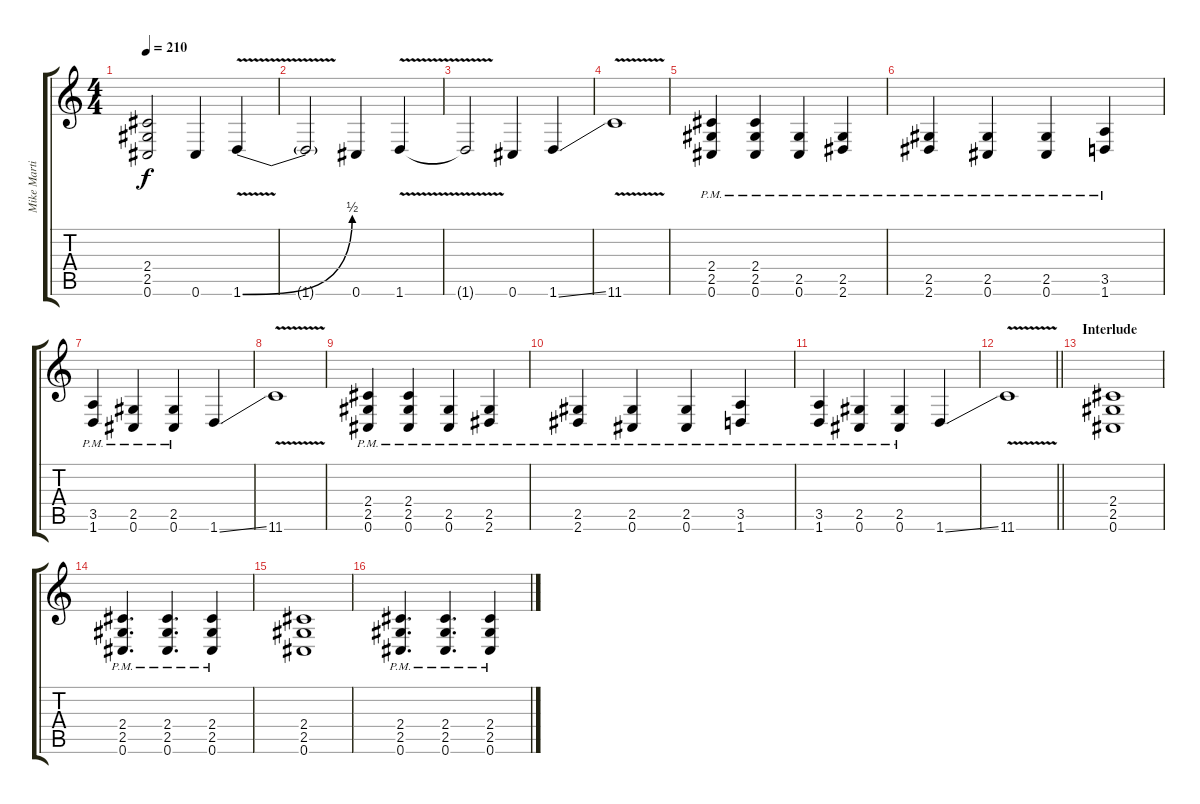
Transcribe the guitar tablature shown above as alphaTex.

\track ("Mike Martin" "Mike Marti") {instrument overdrivenguitar}
\staff {score tabs}
\tuning (Db4 Ab3 E3 B2 Gb2 Db2) {hide}
\ts (4 4)
\tempo 210
\clef g2
\ks c
(2.4 2.5 0.6).2{dy f} 0.6.4 1.6{be (bend 0 0 60 2) v}.4 |
1.6{t}.2 0.6.4 1.6{v}.4 |
1.6{t}.2 0.6.4 1.6{ss}.4 |
11.6{v}.1 |
(2.4{pm} 2.5{pm} 0.6{pm}).4 (2.4{pm} 2.5{pm} 0.6{pm}).4 (2.5{pm} 0.6{pm}).4 (2.5{pm} 2.6{pm}).4 |
(2.5{pm} 2.6{pm}).4 (2.5{pm} 0.6{pm}).4 (2.5{pm} 0.6{pm}).4 (3.5{pm} 1.6{pm}).4 |
(3.5{pm} 1.6{pm}).4 (2.5{pm} 0.6{pm}).4 (2.5{pm} 0.6{pm}).4 1.6{ss}.4 |
11.6{v}.1 |
(2.4{pm} 2.5{pm} 0.6{pm}).4 (2.4{pm} 2.5{pm} 0.6{pm}).4 (2.5{pm} 0.6{pm}).4 (2.5{pm} 2.6{pm}).4 |
(2.5{pm} 2.6{pm}).4 (2.5{pm} 0.6{pm}).4 (2.5{pm} 0.6{pm}).4 (3.5{pm} 1.6{pm}).4 |
(3.5{pm} 1.6{pm}).4 (2.5{pm} 0.6{pm}).4 (2.5{pm} 0.6{pm}).4 1.6{ss}.4 |
\barLineRight lightlight
11.6{v}.1 |
\section ("" "Interlude")
(2.4 2.5 0.6).1 |
(2.4{pm} 2.5{pm} 0.6{pm}).4{d} (2.4{pm} 2.5{pm} 0.6{pm}).4{d} (2.4{pm} 2.5{pm} 0.6{pm}).4 |
(2.4 2.5 0.6).1 |
(2.4{pm} 2.5{pm} 0.6{pm}).4{d} (2.4{pm} 2.5{pm} 0.6{pm}).4{d} (2.4{pm} 2.5{pm} 0.6{pm}).4
